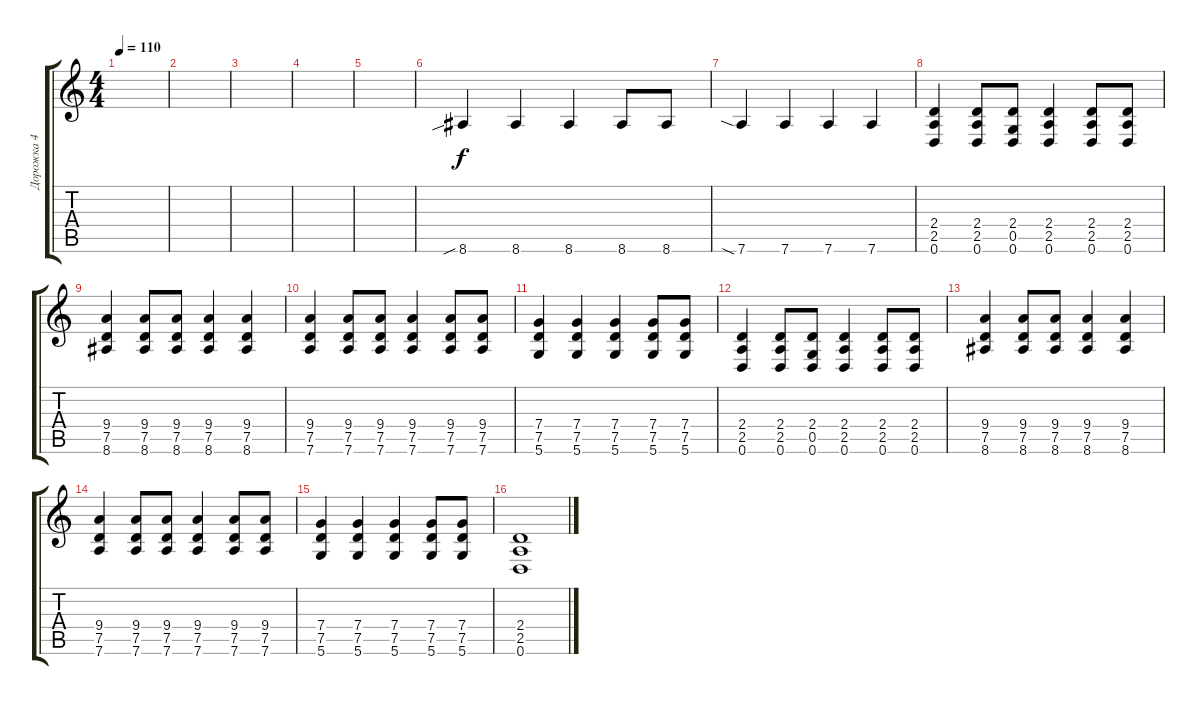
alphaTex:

\track ("Дорожка 4" "Дорожка 4") {instrument distortionguitar}
\staff {score tabs}
\tuning (D4 A3 F3 C3 G2 D2) {hide}
\ts (4 4)
\tempo 110
\clef g2
\ks c
|
|
|
|
|
8.6{sib}.4{dy f} 8.6.4 8.6.4 8.6.8 8.6.8 |
7.6{sia}.4 7.6.4 7.6.4 7.6.4 |
(2.4 2.5 0.6).4 (2.4 2.5 0.6).8 (2.4 0.5 0.6).8 (2.4 2.5 0.6).4 (2.4 2.5 0.6).8 (2.4 2.5 0.6).8 |
(9.4 7.5 8.6).4 (9.4 7.5 8.6).8 (9.4 7.5 8.6).8 (9.4 7.5 8.6).4 (9.4 7.5 8.6).4 |
(9.4 7.5 7.6).4 (9.4 7.5 7.6).8 (9.4 7.5 7.6).8 (9.4 7.5 7.6).4 (9.4 7.5 7.6).8 (9.4 7.5 7.6).8 |
(7.4 7.5 5.6).4 (7.4 7.5 5.6).4 (7.4 7.5 5.6).4 (7.4 7.5 5.6).8 (7.4 7.5 5.6).8 |
(2.4 2.5 0.6).4 (2.4 2.5 0.6).8 (2.4 0.5 0.6).8 (2.4 2.5 0.6).4 (2.4 2.5 0.6).8 (2.4 2.5 0.6).8 |
(9.4 7.5 8.6).4 (9.4 7.5 8.6).8 (9.4 7.5 8.6).8 (9.4 7.5 8.6).4 (9.4 7.5 8.6).4 |
(9.4 7.5 7.6).4 (9.4 7.5 7.6).8 (9.4 7.5 7.6).8 (9.4 7.5 7.6).4 (9.4 7.5 7.6).8 (9.4 7.5 7.6).8 |
(7.4 7.5 5.6).4 (7.4 7.5 5.6).4 (7.4 7.5 5.6).4 (7.4 7.5 5.6).8 (7.4 7.5 5.6).8 |
(2.4 2.5 0.6).1
